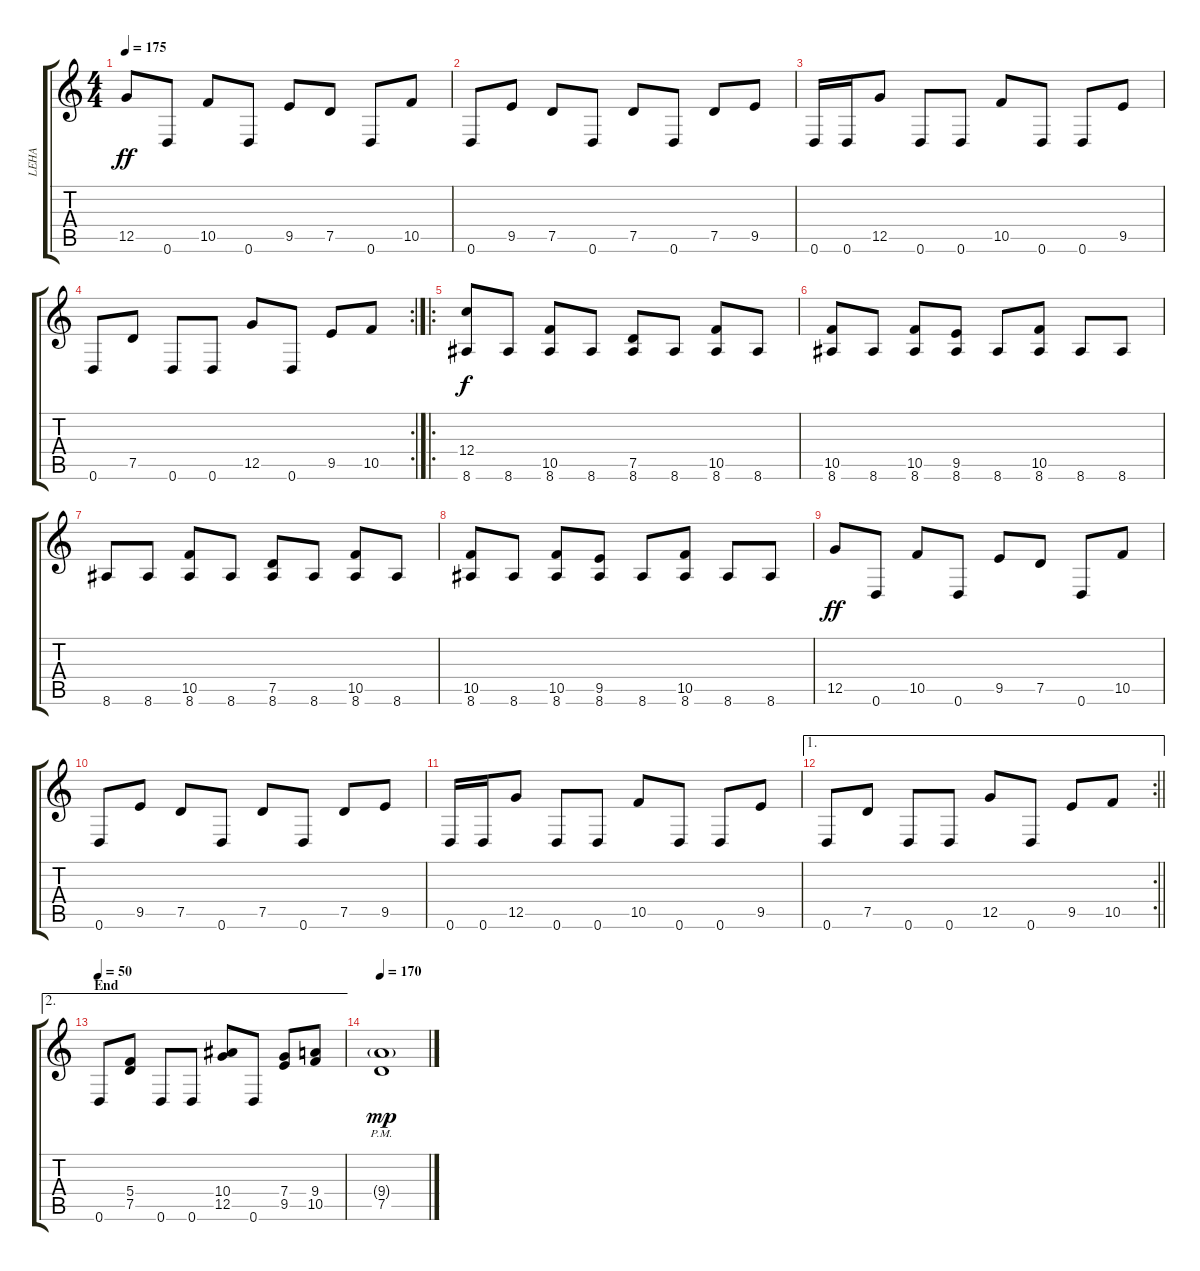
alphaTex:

\track ("LEHA" "LEHA") {instrument distortionguitar}
\staff {score tabs}
\tuning (D4 A3 F3 C3 G2 D2) {hide}
\ts (4 4)
\tempo 175
\clef g2
\ks c
12.5.8{dy ff} 0.6.8 10.5.8 0.6.8 9.5.8 7.5.8 0.6.8 10.5.8 |
0.6.8 9.5.8 7.5.8 0.6.8 7.5.8 0.6.8 7.5.8 9.5.8 |
0.6.16 0.6.16 12.5.8 0.6.8 0.6.8 10.5.8 0.6.8 0.6.8 9.5.8 |
\rc 2
0.6.8 7.5.8 0.6.8 0.6.8 12.5.8 0.6.8 9.5.8 10.5.8 |
\ro
(12.4 8.6).8{dy f} 8.6.8 (10.5 8.6).8 8.6.8 (7.5 8.6).8 8.6.8 (10.5 8.6).8 8.6.8 |
(10.5 8.6).8 8.6.8 (10.5 8.6).8 (9.5 8.6).8 8.6.8 (10.5 8.6).8 8.6.8 8.6.8 |
8.6.8 8.6.8 (10.5 8.6).8 8.6.8 (7.5 8.6).8 8.6.8 (10.5 8.6).8 8.6.8 |
(10.5 8.6).8 8.6.8 (10.5 8.6).8 (9.5 8.6).8 8.6.8 (10.5 8.6).8 8.6.8 8.6.8 |
12.5.8{dy ff} 0.6.8 10.5.8 0.6.8 9.5.8 7.5.8 0.6.8 10.5.8 |
0.6.8 9.5.8 7.5.8 0.6.8 7.5.8 0.6.8 7.5.8 9.5.8 |
0.6.16 0.6.16 12.5.8 0.6.8 0.6.8 10.5.8 0.6.8 0.6.8 9.5.8 |
\ae 1
\rc 2
\barLineRight lightlight
0.6.8 7.5.8 0.6.8 0.6.8 12.5.8 0.6.8 9.5.8 10.5.8 |
\ae 2
\section ("" "End")
\tempo 50
0.6.8 (5.4 7.5).8 0.6.8 0.6.8 (10.4 12.5).8 0.6.8 (7.4 9.5).8 (9.4 10.5).8 |
\tempo 170
(9.4{g pm} 7.5).1{dy mp}
